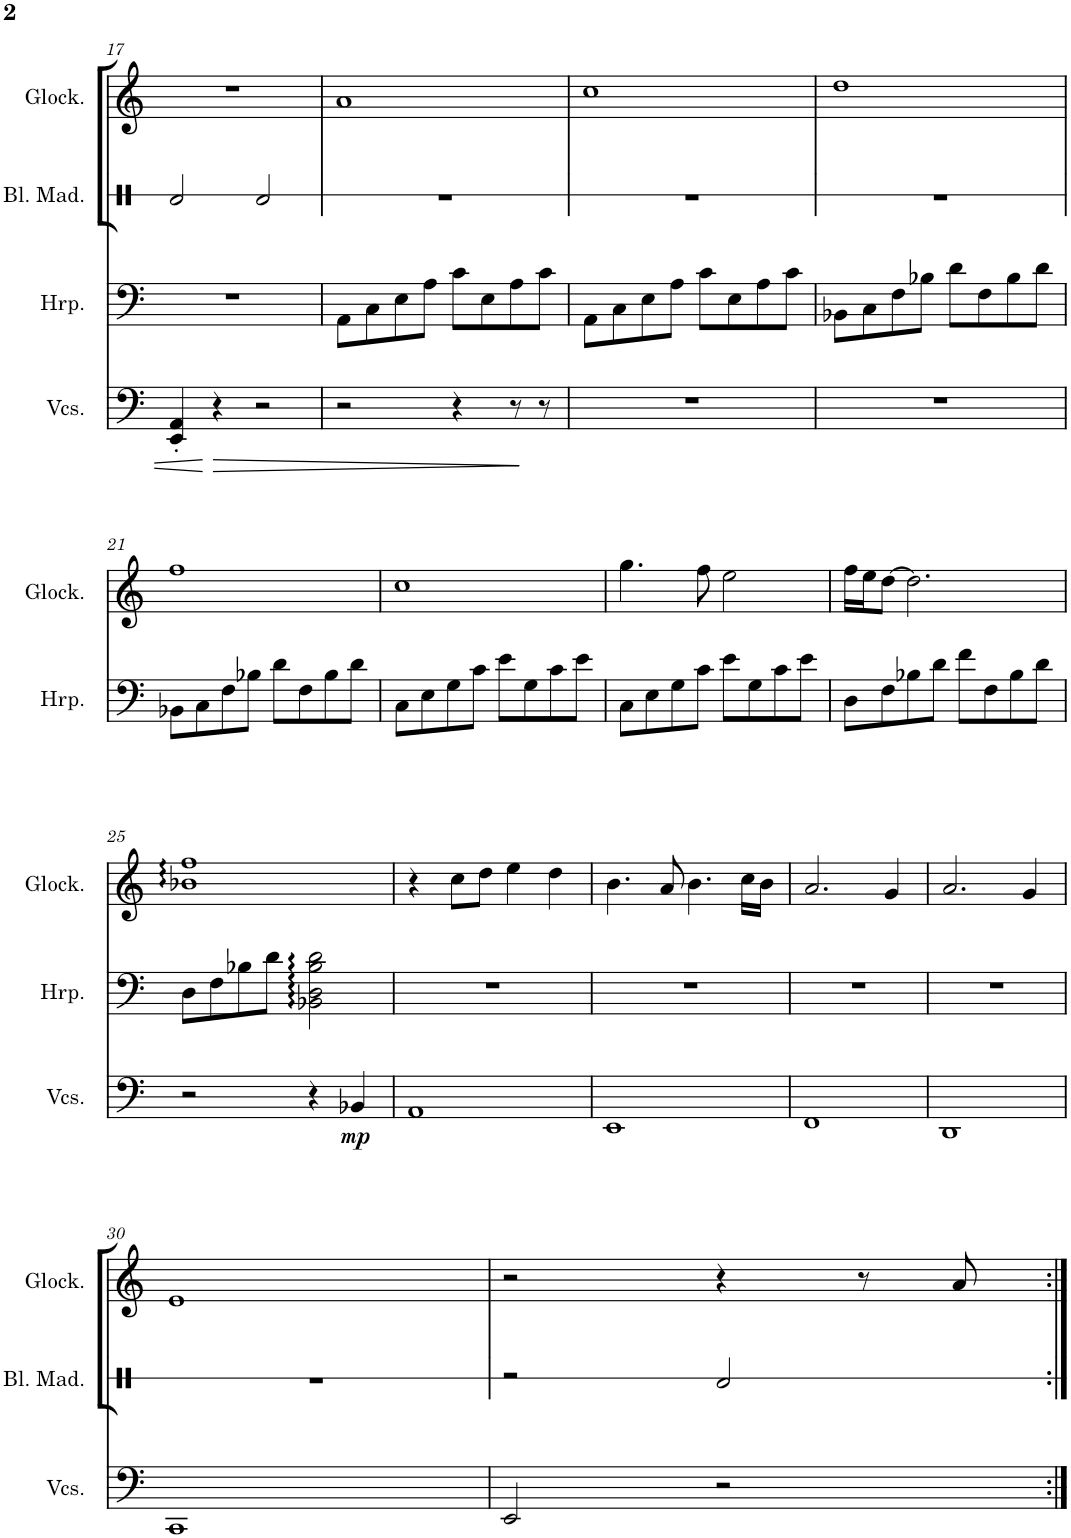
**kern	**dynam	**kern	**kern	**kern
*part4	*part4	*part3	*part2	*part1
*staff4	*staff4	*staff3	*staff2	*staff1
*I"Violoncelos	*	*I"Harpa	*I"Blocos de Madeiras	*I"Glockenspiel
*I'Vcs.	*	*I'Hrp.	*I'Bl. Mad.	*I'Glock.
!!LO:PB:g=z
*clefF4	*	*clefF4	*clefX	*clefG2
*	*	*	*	*Trd-14c-24
*k[]	*	*k[]	*k[]	*k[]
*M4/4	*	*M4/4	*M4/4	*M4/4
=17	=17	=17	=17	=17
4EE/' 4AA/'	.	1r	2Rd/	1r
!	!LO:HP:b	!	!	!
4r	>	.	.	.
2r	.	.	2Rd/	.
=18	=18	=18	=18	=18
2r	.	8AA\L	1r	1a
.	.	8C\	.	.
.	.	8E\	.	.
.	.	8A\J	.	.
4r	.	8c\L	.	.
.	.	8E\	.	.
8r	.	8A\	.	.
8r	]	8c\J	.	.
=19	=19	=19	=19	=19
1r	.	8AA\L	1r	1cc
.	.	8C\	.	.
.	.	8E\	.	.
.	.	8A\J	.	.
.	.	8c\L	.	.
.	.	8E\	.	.
.	.	8A\	.	.
.	.	8c\J	.	.
=20	=20	=20	=20	=20
1r	.	8BB-X\L	1r	1dd
.	.	8C\	.	.
.	.	8F\	.	.
.	.	8B-X\J	.	.
.	.	8d\L	.	.
.	.	8F\	.	.
.	.	8B-\	.	.
.	.	8d\J	.	.
!!LO:LB:g=z
=21	=21	=21	=21	=21
1r	.	8BB-X\L	1r	1ff
.	.	8C\	.	.
.	.	8F\	.	.
.	.	8B-X\J	.	.
.	.	8d\L	.	.
.	.	8F\	.	.
.	.	8B-\	.	.
.	.	8d\J	.	.
=22	=22	=22	=22	=22
1r	.	8C\L	1r	1cc
.	.	8E\	.	.
.	.	8G\	.	.
.	.	8c\J	.	.
.	.	8e\L	.	.
.	.	8G\	.	.
.	.	8c\	.	.
.	.	8e\J	.	.
=23	=23	=23	=23	=23
1r	.	8C\L	1r	4.gg\
.	.	8E\	.	.
.	.	8G\	.	.
.	.	8c\J	.	8ff\
.	.	8e\L	.	2ee\
.	.	8G\	.	.
.	.	8c\	.	.
.	.	8e\J	.	.
=24	=24	=24	=24	=24
1r	.	8D\L	1r	16ff\LL
.	.	.	.	16ee\J
.	.	8F\	.	[8dd\J
.	.	8B-X\	.	2.dd\]
.	.	8d\J	.	.
.	.	8f\L	.	.
.	.	8F\	.	.
.	.	8B-\	.	.
.	.	8d\J	.	.
!!LO:LB:g=z
=25	=25	=25	=25	=25
2r	.	8D\L	1r	1b-X:: 1ff::
.	.	8F\	.	.
.	.	8B-X\	.	.
.	.	8d\J	.	.
4r	.	2BB-X\:: 2D\:: 2B-\:: 2d\::	.	.
!	!LO:DY:b	!	!	!
4BB-X/	mp	.	.	.
=26	=26	=26	=26	=26
1AA	.	1r	1r	4r
.	.	.	.	8cc\L
.	.	.	.	8dd\J
.	.	.	.	4ee\
.	.	.	.	4dd\
=27	=27	=27	=27	=27
1EE	.	1r	1r	4.b\
.	.	.	.	8a/
.	.	.	.	4.b\
.	.	.	.	16cc\LL
.	.	.	.	16b\JJ
=28	=28	=28	=28	=28
1FF	.	1r	1r	2.a/
.	.	.	.	4g/
=29	=29	=29	=29	=29
1DD	.	1r	1r	2.a/
.	.	.	.	4g/
!!LO:LB:g=z
=30	=30	=30	=30	=30
1CC	.	1r	1r	1e
=31	=31	=31	=31	=31
2EE/	.	1r	2r	2r
2r	.	.	2Rd/	4r
.	.	.	.	8r
.	.	.	.	8a/
=:|!	=:|!	=:|!	=:|!	=:|!
*-	*-	*-	*-	*-
